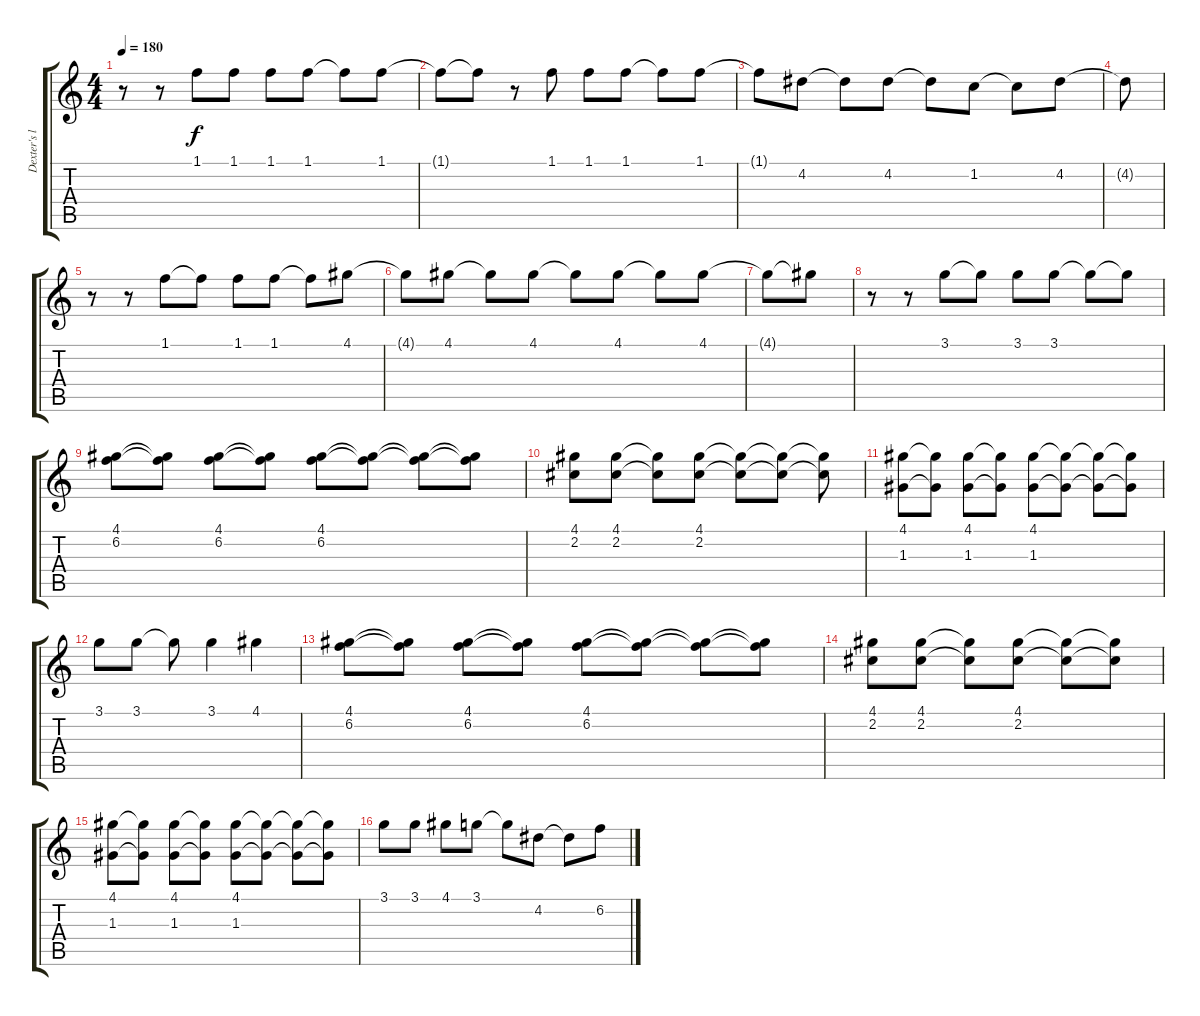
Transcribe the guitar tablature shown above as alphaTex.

\track ("Dexter's lyrics" "Dexter's l") {instrument distortionguitar}
\staff {score tabs}
\tuning (E4 B3 G3 D3 A2 E2) {hide}
\ts (4 4)
\tempo 180
\clef g2
\ks c
r.8{dy f} r.8 1.1.8 1.1.8 1.1.8 1.1.8 1.1{t}.8 1.1.8 |
1.1{t}.8 1.1{t}.8 r.8 1.1.8 1.1.8 1.1.8 1.1{t}.8 1.1.8 |
1.1{t}.8 4.2.8 4.2{t}.8 4.2.8 4.2{t}.8 1.2.8 1.2{t}.8 4.2.8 |
4.2{t}.8 |
r.8 r.8 1.1.8 1.1{t}.8 1.1.8 1.1.8 1.1{t}.8 4.1.8 |
4.1{t}.8 4.1.8 4.1{t}.8 4.1.8 4.1{t}.8 4.1.8 4.1{t}.8 4.1.8 |
4.1{t}.8 4.1{t}.8 |
r.8 r.8 3.1.8 3.1{t}.8 3.1.8 3.1.8 3.1{t}.8 3.1{t}.8 |
(4.1 6.2).8 (4.1{t} 6.2{t}).8 (4.1 6.2).8 (4.1{t} 6.2{t}).8 (4.1 6.2).8 (4.1{t} 6.2{t}).8 (4.1{t} 6.2{t}).8 (4.1{t} 6.2{t}).8 |
(4.1 2.2).8 (4.1 2.2).8 (4.1{t} 2.2{t}).8 (4.1 2.2).8 (4.1{t} 2.2{t}).8 (4.1{t} 2.2{t}).8 (4.1{t} 2.2{t}).8 |
(4.1 1.3).8 (4.1{t} 1.3{t}).8 (4.1 1.3).8 (4.1{t} 1.3{t}).8 (4.1 1.3).8 (4.1{t} 1.3{t}).8 (4.1{t} 1.3{t}).8 (4.1{t} 1.3{t}).8 |
3.1.8 3.1.8 3.1{t}.8 3.1.4 4.1.4 |
(4.1 6.2).8 (4.1{t} 6.2{t}).8 (4.1 6.2).8 (4.1{t} 6.2{t}).8 (4.1 6.2).8 (4.1{t} 6.2{t}).8 (4.1{t} 6.2{t}).8 (4.1{t} 6.2{t}).8 |
(4.1 2.2).8 (4.1 2.2).8 (4.1{t} 2.2{t}).8 (4.1 2.2).8 (4.1{t} 2.2{t}).8 (4.1{t} 2.2{t}).8 |
(4.1 1.3).8 (4.1{t} 1.3{t}).8 (4.1 1.3).8 (4.1{t} 1.3{t}).8 (4.1 1.3).8 (4.1{t} 1.3{t}).8 (4.1{t} 1.3{t}).8 (4.1{t} 1.3{t}).8 |
3.1.8 3.1.8 4.1.8 3.1.8 3.1{t}.8 4.2.8 4.2{t}.8 6.2.8
